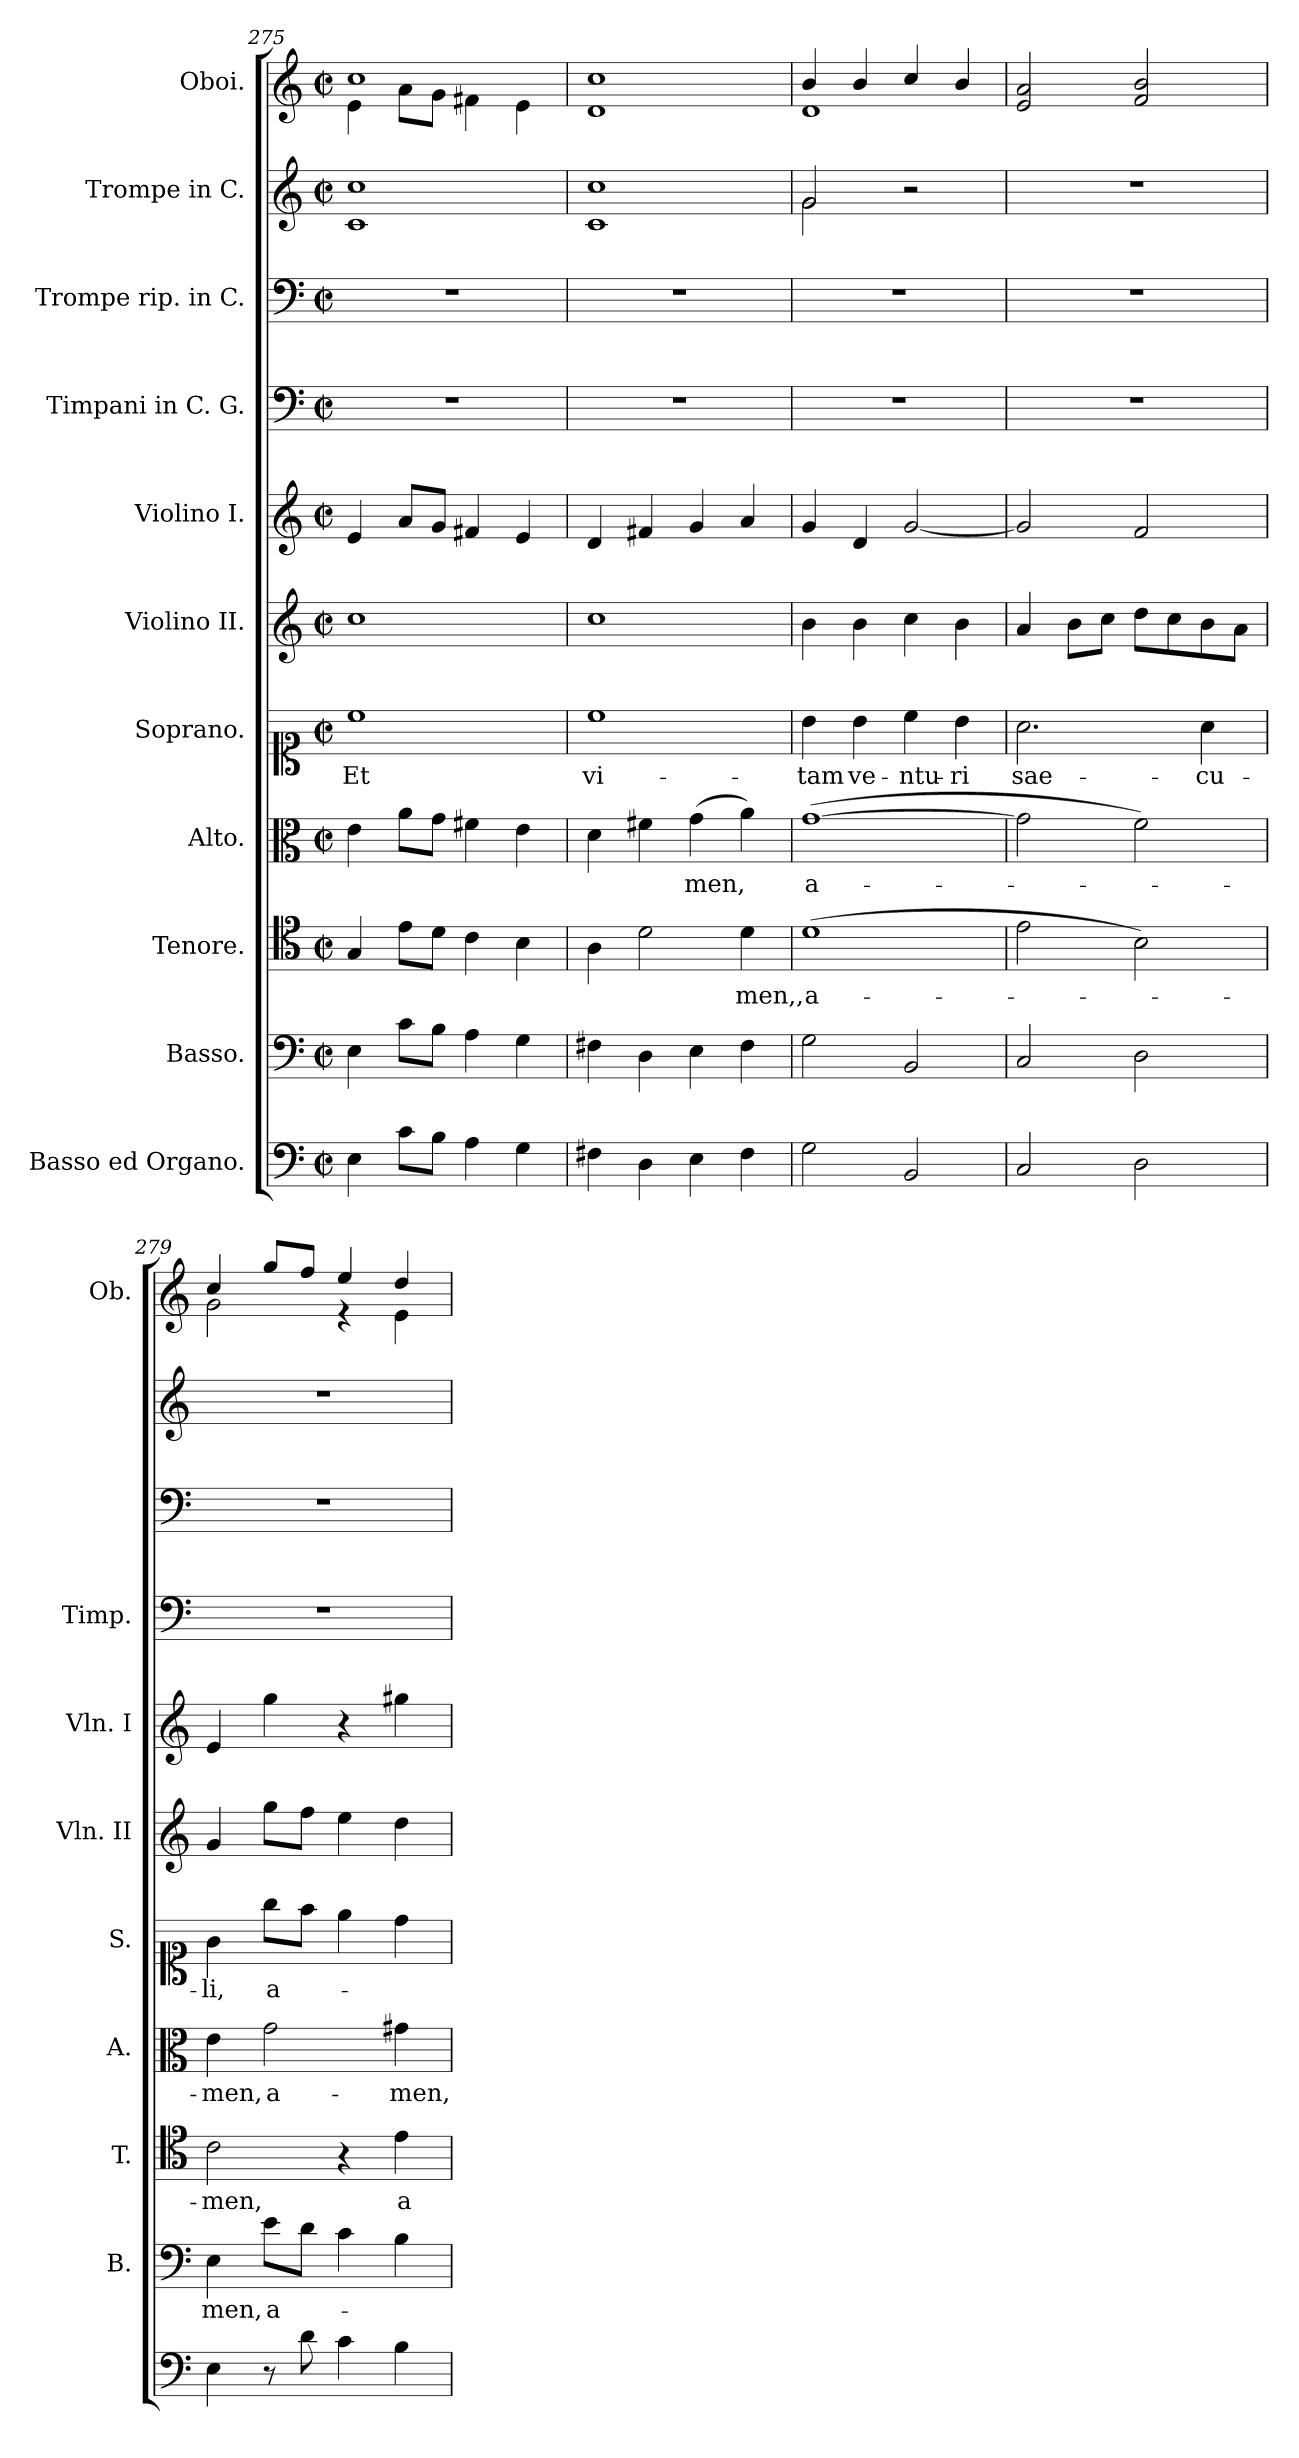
**kern	**kern	**text	**kern	**text	**kern	**text	**kern	**text	**kern	**kern	**kern	**kern	**kern	**kern
*part11	*part10	*part10	*part9	*part9	*part8	*part8	*part7	*part7	*part6	*part5	*part4	*part3	*part2	*part1
*staff11	*staff10	*staff10	*staff9	*staff9	*staff8	*staff8	*staff7	*staff7	*staff6	*staff5	*staff4	*staff3	*staff2	*staff1
*I"Basso ed  Organo.	*I"Basso.	*	*I"Tenore.	*	*I"Alto.	*	*I"Soprano.	*	*I"Violino II.	*I"Violino I.	*I"Timpani in C. G.	*I"Trompe rip. in C.	*I"Trompe in C.	*I"Oboi.
*	*I'B.	*	*I'T.	*	*I'A.	*	*I'S.	*	*I'Vln. II	*I'Vln. I	*I'Timp.	*	*	*I'Ob.
*clefF4	*clefF4	*	*clefC4	*	*clefC3	*	*clefC1	*	*clefG2	*clefG2	*clefF4	*clefF4	*clefG2	*clefG2
*k[]	*k[]	*	*k[]	*	*k[]	*	*k[]	*	*k[]	*k[]	*k[]	*k[]	*k[]	*k[]
*M2/2	*M2/2	*	*M2/2	*	*M2/2	*	*M2/2	*	*M2/2	*M2/2	*M2/2	*M2/2	*M2/2	*M2/2
*met(c|)	*met(c|)	*	*met(c|)	*	*met(c|)	*	*met(c|)	*	*met(c|)	*met(c|)	*met(c|)	*met(c|)	*met(c|)	*met(c|)
=275	=275	=275	=275	=275	=275	=275	=275	=275	=275	=275	=275	=275	=275	=275
!	!	!	!	!	!	!	!	!LO:LY:b	!	!	!	!	!	!
*	*	*	*	*	*	*	*	*	*	*	*	*	*	*^
4E\	4E\	.	4G/	.	4e\	.	1cc	Et	1cc	4e/	1r	1r	1c 1cc	1cc	4e\
8c\L	8c\L	.	8e\L	.	8a\L	.	.	.	.	8a/L	.	.	.	.	8a\L
8B\J	8B\J	.	8d\J	.	8g\J	.	.	.	.	8g/J	.	.	.	.	8g\J
4A\	4A\	.	4c\	.	4f#X\	.	.	.	.	4f#X/	.	.	.	.	4f#X\
4G\	4G\	.	4B\	.	4e\	.	.	.	.	4e/	.	.	.	.	4e\
=276	=276	=276	=276	=276	=276	=276	=276	=276	=276	=276	=276	=276	=276	=276	=276
!	!	!	!	!	!	!	!	!LO:LY:b	!	!	!	!	!	!	!
4F#X\	4F#X\	.	4A\	.	4d\	.	1cc	vi-	1cc	4d/	1r	1r	1c 1cc	1cc	1d
4D\	4D\	.	2d\	.	4f#X\	.	.	.	.	4f#X/	.	.	.	.	.
!	!	!	!	!	!	!LO:LY:b	!	!	!	!	!	!	!	!	!
4E\	4E\	.	.	.	(>4g\	men,	.	.	.	4g/	.	.	.	.	.
!	!	!	!	!LO:LY:b	!	!	!	!	!	!	!	!	!	!	!
4F#\	4F#\	.	4d\	-men,,	4a\)	.	.	.	.	4a/	.	.	.	.	.
!!LO:PB:g=z	!!
=277	=277	=277	=277	=277	=277	=277	=277	=277	=277	=277	=277	=277	=277	=277	=277
!	!	!	!	!LO:LY:b	!	!LO:LY:b	!	!LO:LY:b	!	!	!	!	!	!	!
*	*	*	*	*	*	*	*	*	*	*	*	*	*^	*	*
2G\	2G\	.	(>1d	a-	(>[1g	a-	4b\	-tam	4b\	4g/	1r	1r	2g/	2g\	4b/	1d
!	!	!	!	!	!	!	!	!LO:LY:b	!	!	!	!	!	!	!	!
.	.	.	.	.	.	.	4b\	ve-	4b\	4d/	.	.	.	.	4b/	.
!	!	!	!	!	!	!	!	!LO:LY:b	!	!	!	!	!	!	!	!
2BB/	2BB/	.	.	.	.	.	4cc\	-ntu-	4cc\	[2g/	.	.	2r	2ryy	4cc/	.
!	!	!	!	!	!	!	!	!LO:LY:b	!	!	!	!	!	!	!	!
.	.	.	.	.	.	.	4b\	-ri	4b\	.	.	.	.	.	4b/	.
*	*	*	*	*	*	*	*	*	*	*	*	*	*v	*v	*	*
*	*	*	*	*	*	*	*	*	*	*	*	*	*	*v	*v
=278	=278	=278	=278	=278	=278	=278	=278	=278	=278	=278	=278	=278	=278	=278
!	!	!	!	!	!	!	!	!LO:LY:b	!	!	!	!	!	!
2C/	2C/	.	2e\	.	2g\]	.	2.a\	sae-	4a/	2g/]	1r	1r	1r	2e/ 2a/
.	.	.	.	.	.	.	.	.	8b\L	.	.	.	.	.
.	.	.	.	.	.	.	.	.	8cc\J	.	.	.	.	.
2D\	2D\	.	2B\)	.	2f\)	.	.	.	8dd\L	2f/	.	.	.	2f/ 2b/
.	.	.	.	.	.	.	.	.	8cc\	.	.	.	.	.
!	!	!	!	!	!	!	!	!LO:LY:b	!	!	!	!	!	!
.	.	.	.	.	.	.	4a\	-cu-	8b\	.	.	.	.	.
.	.	.	.	.	.	.	.	.	8a\J	.	.	.	.	.
=279	=279	=279	=279	=279	=279	=279	=279	=279	=279	=279	=279	=279	=279	=279
!	!	!LO:LY:b	!	!LO:LY:b	!	!LO:LY:b	!	!LO:LY:b	!	!	!	!	!	!
*	*	*	*	*	*	*	*	*	*	*	*	*	*	*^
4E\	4E\	-men,	2c\	-men,	4e\	-men,	4g\	-li,	4g/	4e/	1r	1r	1r	4cc/	2g\
!	!	!LO:LY:b	!	!	!	!LO:LY:b	!	!LO:LY:b	!	!	!	!	!	!	!
8r	8e\L	a-	.	.	2g\	a-	8gg\L	a-	8gg\L	4gg\	.	.	.	8gg/L	.
8d\	8d\J	.	.	.	.	.	8ff\J	.	8ff\J	.	.	.	.	8ff/J	.
4c\	4c\	.	4r	.	.	.	4ee\	.	4ee\	4r	.	.	.	4ee/	4r
!	!	!	!	!LO:LY:b	!	!LO:LY:b	!	!	!	!	!	!	!	!	!
4B\	4B\	.	4e\	a-	4g#X\	-men,	4dd\	.	4dd\	4gg#X\	.	.	.	4dd/	4e\
*	*	*	*	*	*	*	*	*	*	*	*	*	*	*v	*v
=	=	=	=	=	=	=	=	=	=	=	=	=	=	=
*-	*-	*-	*-	*-	*-	*-	*-	*-	*-	*-	*-	*-	*-	*-
